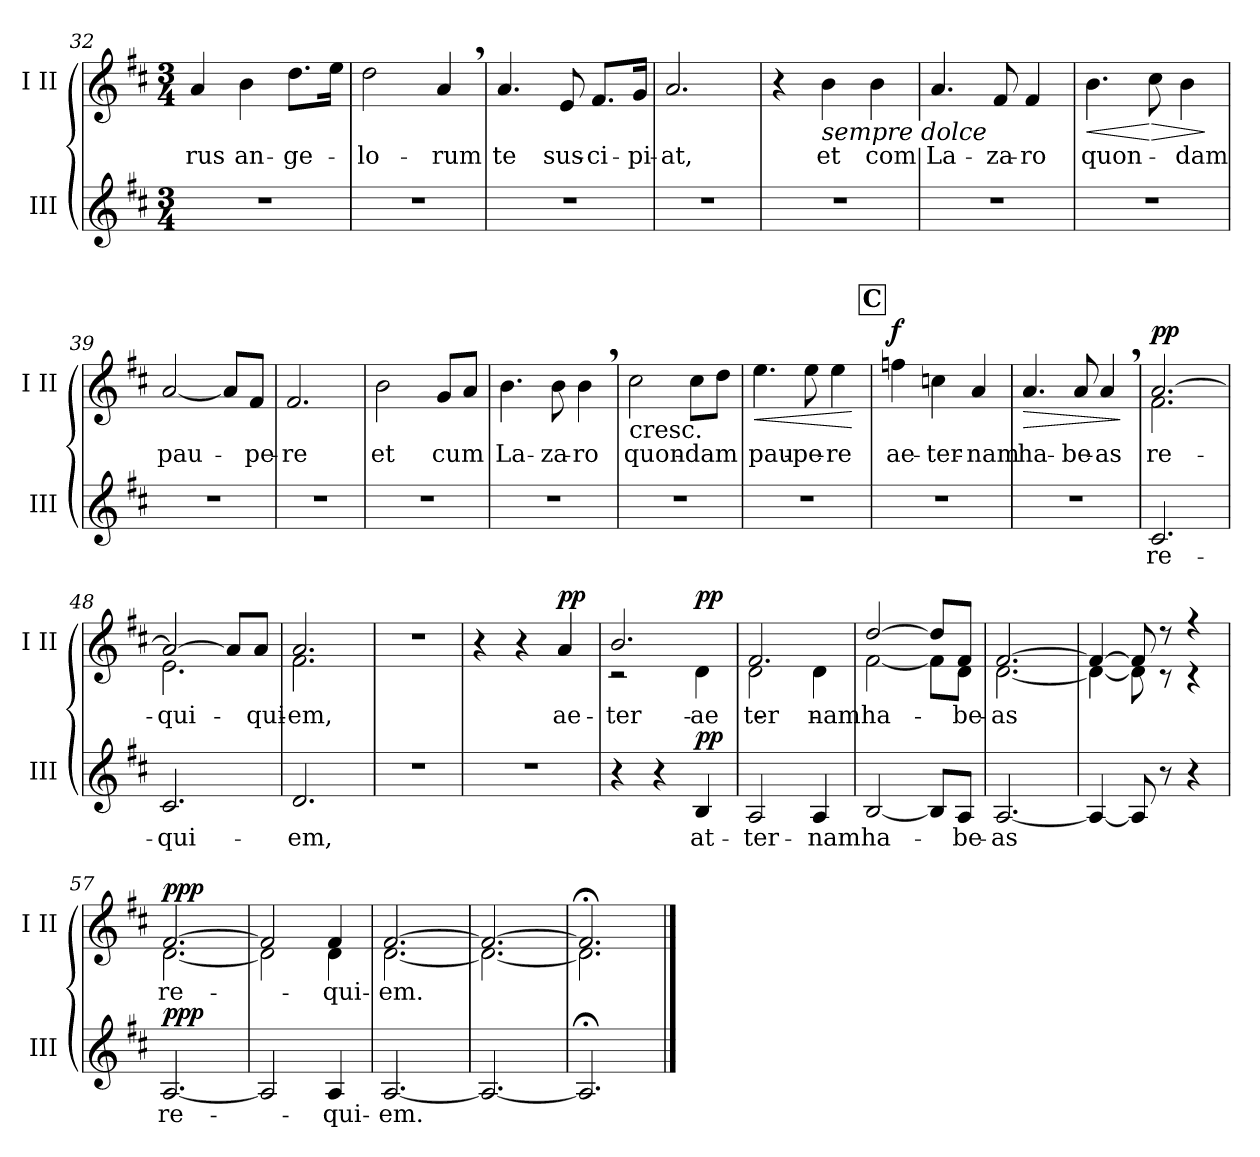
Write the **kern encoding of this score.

**kern	**text	**dynam	**kern	**text	**dynam
*part2	*part2	*part2	*part1	*part1	*part1
*staff2	*staff2	*staff2	*staff1	*staff1	*staff1
*I"III	*	*	*I"I II	*	*
*I'III	*	*	*I'I II	*	*
*clefG2	*	*	*clefG2	*	*
*k[f#c#]	*	*	*k[f#c#]	*	*
*M3/4	*	*	*M3/4	*	*
=32	=32	=32	=32	=32	=32
!	!	!	!	!LO:LY:a	!
2.r	.	.	4a/	rus	.
!	!	!	!	!LO:LY:a	!
.	.	.	4b\	an-	.
!	!	!	!	!LO:LY:a	!
.	.	.	8.dd\L	-ge-	.
.	.	.	16ee\Jk	.	.
=33	=33	=33	=33	=33	=33
!	!	!	!	!LO:LY:a	!
2.r	.	.	2dd\	-lo-	.
!	!	!	!	!LO:LY:a	!
.	.	.	4a,/	-rum	.
=34	=34	=34	=34	=34	=34
!	!	!	!	!LO:LY:a	!
2.r	.	.	4.a/	te	.
!	!	!	!	!LO:LY:a	!
.	.	.	8e/	sus-	.
!	!	!	!	!LO:LY:a	!
.	.	.	8.f#/L	-ci-	.
!	!	!	!	!LO:LY:a	!
.	.	.	16g/Jk	-pi-	.
=35	=35	=35	=35	=35	=35
!	!	!	!	!LO:LY:a	!
2.r	.	.	2.a/	-at,	.
=36	=36	=36	=36	=36	=36
2.r	.	.	4r	.	.
!	!	!	!LO:TX:b:i:t=sempre dolce	!	!
!	!	!	!	!LO:LY:a	!
.	.	.	4b\	et	.
!	!	!	!	!LO:LY:a	!
.	.	.	4b\	com	.
=37	=37	=37	=37	=37	=37
!	!	!	!	!LO:LY:a	!
2.r	.	.	4.a/	La-	.
!	!	!	!	!LO:LY:a	!
.	.	.	8f#/	-za-	.
!	!	!	!	!LO:LY:a	!
.	.	.	4f#/	-ro	.
!!LO:LB:g=z
=38	=38	=38	=38	=38	=38
!	!	!	!	!LO:LY:a	!LO:HP:b
2.r	.	.	4.b\	quon-	<
!	!	!	!	!	!LO:HP:n=1:b
.	.	.	8cc#\	.	[ >
!	!	!	!	!LO:LY:a	!
.	.	.	4b\	-dam	.
.	.	.	.	.	]
=39	=39	=39	=39	=39	=39
!	!	!	!	!LO:LY:a	!
2.r	.	.	[2a/	pau-	.
.	.	.	8a/L]	.	.
!	!	!	!	!LO:LY:a	!
.	.	.	8f#/J	-pe-	.
=40	=40	=40	=40	=40	=40
!	!	!	!	!LO:LY:a	!
2.r	.	.	2.f#/	-re	.
=41	=41	=41	=41	=41	=41
!	!	!	!	!LO:LY:a	!
2.r	.	.	2b\	et	.
!	!	!	!	!LO:LY:a	!
.	.	.	8g/L	cum	.
.	.	.	8a/J	.	.
=42	=42	=42	=42	=42	=42
!	!	!	!	!LO:LY:a	!
2.r	.	.	4.b\	La-	.
!	!	!	!	!LO:LY:a	!
.	.	.	8b\	-za-	.
!	!	!	!	!LO:LY:a	!
.	.	.	4b,\	-ro	.
=43	=43	=43	=43	=43	=43
!	!	!	!LO:TX:b:t=cresc.	!	!
!	!	!	!	!LO:LY:a	!
2.r	.	.	2cc#\	quon-	.
!	!	!	!	!LO:LY:a	!
.	.	.	8cc#\L	-dam	.
.	.	.	8dd\J	.	.
=44	=44	=44	=44	=44	=44
!	!	!	!	!LO:LY:a	!LO:HP:b
2.r	.	.	4.ee\	pau-	<
!	!	!	!	!LO:LY:a	!
.	.	.	8ee\	-pe-	.
!	!	!	!	!LO:LY:a	!
.	.	.	4ee\	-re	.
.	.	.	.	.	[
!!LO:REH:place=s1:a:B:fs=14:t=C
=45	=45	=45	=45	=45	=45
!	!	!	!	!LO:LY:a	!LO:DY:b
2.r	.	.	4ffn\	ae-	f
!	!	!	!	!LO:LY:a	!
.	.	.	4ccn\	-ter-	.
!	!	!	!	!LO:LY:a	!
.	.	.	4a/	-nam	.
!!LO:LB:g=z
=46	=46	=46	=46	=46	=46
!	!	!	!	!LO:LY:a	!LO:HP:b
2.r	.	.	4.a/	ha-	>
!	!	!	!	!LO:LY:a	!
.	.	.	8a/	-be-	.
!	!	!	!	!LO:LY:a	!
.	.	.	4a,/	-as	.
.	.	.	.	.	]
=47	=47	=47	=47	=47	=47
!	!LO:LY:b	!	!	!LO:LY:a	!
*	*	*	*^	*	*
!	!	!	!	!	!LO:LY:b	!LO:DY:b
2.c#/	re-	.	[2.a/	2.f#\	re-	pp
=48	=48	=48	=48	=48	=48	=48
!	!LO:LY:b	!	!	!	!LO:LY:b	!
2.c#/	-qui-	.	2a/_	2.e\	-qui-	.
.	.	.	8a/L]	.	.	.
!	!	!	!	!	!LO:LY:a	!
.	.	.	8a/J	.	-qui-	.
=49	=49	=49	=49	=49	=49	=49
!	!LO:LY:b	!	!	!	!LO:LY:a	!
!	!	!	!	!	!LO:LY:b	!
2.d/	-em,	.	2.a/	2.f#\	-em,	.
*	*	*	*v	*v	*	*
=50	=50	=50	=50	=50	=50
2.r	.	.	2.r	.	.
=51	=51	=51	=51	=51	=51
2.r	.	.	4r	.	.
.	.	.	4r	.	.
!	!	!	!	!LO:LY:a	!LO:DY:b
.	.	.	4a/	ae-	pp
=52	=52	=52	=52	=52	=52
!	!	!	!	!LO:LY:a	!
*	*	*	*^	*	*
4r	.	.	2.b/	2r	-ter-	.
4r	.	.	.	.	.	.
!	!LO:LY:b	!LO:DY:b	!	!	!LO:LY:b	!LO:DY:b
4B/	at-	pp	.	4d\	ae-	pp
=53	=53	=53	=53	=53	=53	=53
!	!LO:LY:b	!	!	!	!LO:LY:a	!
!	!	!	!	!	!LO:LY:b	!
2A/	-ter-	.	2.f#/	2d\	-ter-	.
!	!LO:LY:b	!	!	!	!LO:LY:b	!
4A/	-nam	.	.	4d\	-nam	.
!!LO:LB:g=z	!!
=54	=54	=54	=54	=54	=54	=54
!	!LO:LY:b	!	!	!	!LO:LY:a	!
!	!	!	!	!	!LO:LY:b	!
[2B/	ha-	.	[2dd/	[2f#\	ha-	.
8B/L]	.	.	8dd/L]	8f#\L]	.	.
!	!LO:LY:b	!	!	!	!LO:LY:a	!
!	!	!	!	!	!LO:LY:b	!
8A/J	-be-	.	8f#/J	8d\J	-be-	.
=55	=55	=55	=55	=55	=55	=55
!	!LO:LY:b	!	!	!	!LO:LY:a	!
!	!	!	!	!	!LO:LY:b	!
[2.A/	-as	.	[2.f#/	[2.d\	-as	.
=56	=56	=56	=56	=56	=56	=56
4A/_	.	.	4f#/_	4d\_	.	.
8A/]	.	.	8f#/]	8d\]	.	.
8r	.	.	8r	8r	.	.
4r	.	.	4r	4r	.	.
=57	=57	=57	=57	=57	=57	=57
!	!LO:LY:b	!	!	!	!LO:LY:a	!
!	!	!LO:DY:b	!	!	!LO:LY:b	!LO:DY:b
[2.A/	re-	ppp	[2.f#/	[2.d\	re-	ppp
=58	=58	=58	=58	=58	=58	=58
2A/]	.	.	2f#/]	2d\]	.	.
!	!LO:LY:b	!	!	!	!LO:LY:a	!
!	!	!	!	!	!LO:LY:b	!
4A/	-qui-	.	4f#/	4d\	-qui-	.
=59	=59	=59	=59	=59	=59	=59
!	!LO:LY:b	!	!	!	!LO:LY:a	!
!	!	!	!	!	!LO:LY:b	!
[2.A/	-em.	.	[2.f#/	[2.d\	-em.	.
=60	=60	=60	=60	=60	=60	=60
2.A/_	.	.	2.f#/_	2.d\_	.	.
=61	=61	=61	=61	=61	=61	=61
2.A;</]	.	.	2.f#;</]	2.d\]	.	.
*	*	*	*v	*v	*	*
==	==	==	==	==	==
*-	*-	*-	*-	*-	*-
